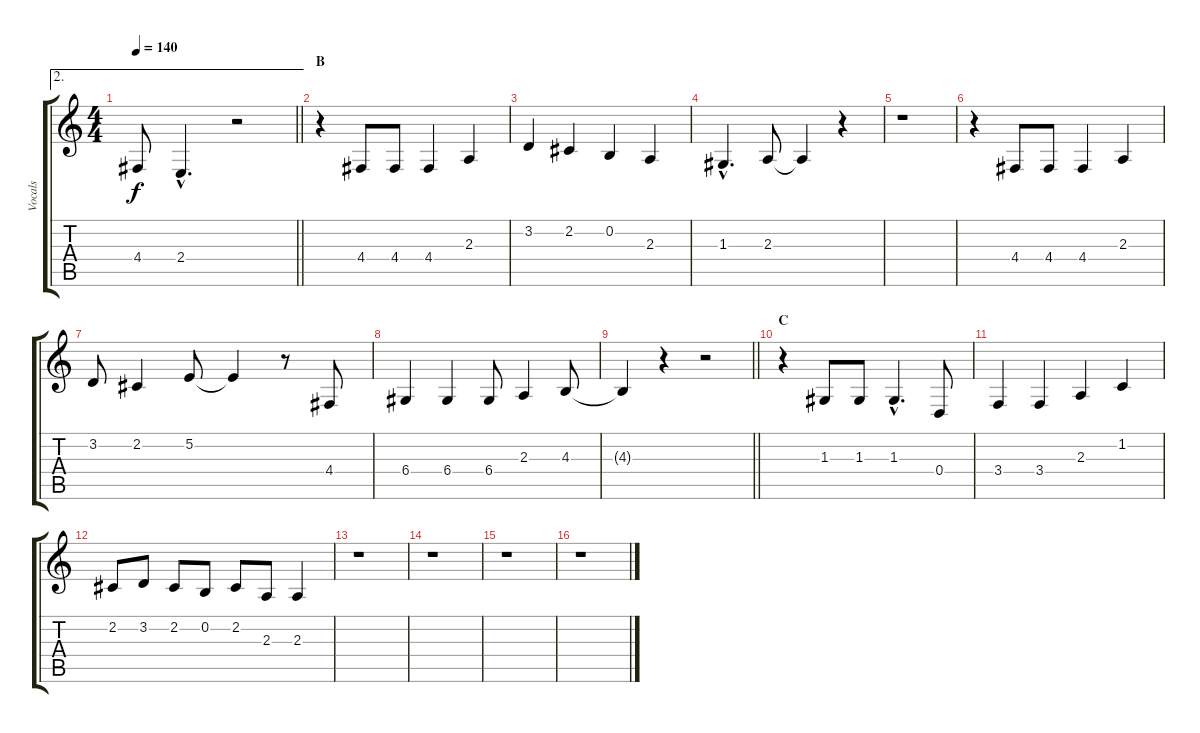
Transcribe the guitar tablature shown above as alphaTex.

\track ("Vocals" "Vocals") {instrument baritonesax}
\staff {score tabs}
\tuning (E4 B3 G3 D3 A2 E2) {hide}
\ae 2
\ts (4 4)
\tempo 140
\clef g2
\barLineRight lightlight
\ks c
4.4.8{dy f} 2.4{hac}.4{d} r.2 |
\section ("" "B")
r.4 4.4.8 4.4.8 4.4.4 2.3.4 |
3.2.4 2.2.4 0.2.4 2.3.4 |
1.3{hac}.4{d} 2.3.8 2.3{t}.4 r.4 |
r.1 |
r.4 4.4.8 4.4.8 4.4.4 2.3.4 |
3.2.8 2.2.4 5.2.8 5.2{t}.4 r.8 4.4.8 |
6.4.4 6.4.4 6.4.8 2.3.4 4.3.8 |
\barLineRight lightlight
4.3{t}.4 r.4 r.2 |
\section ("" "C")
r.4 1.3.8 1.3.8 1.3{hac}.4{d} 0.4.8 |
3.4.4 3.4.4 2.3.4 1.2.4 |
2.2.8 3.2.8 2.2.8 0.2.8 2.2.8 2.3.8 2.3.4 |
r.1 |
r.1 |
r.1 |
r.1
